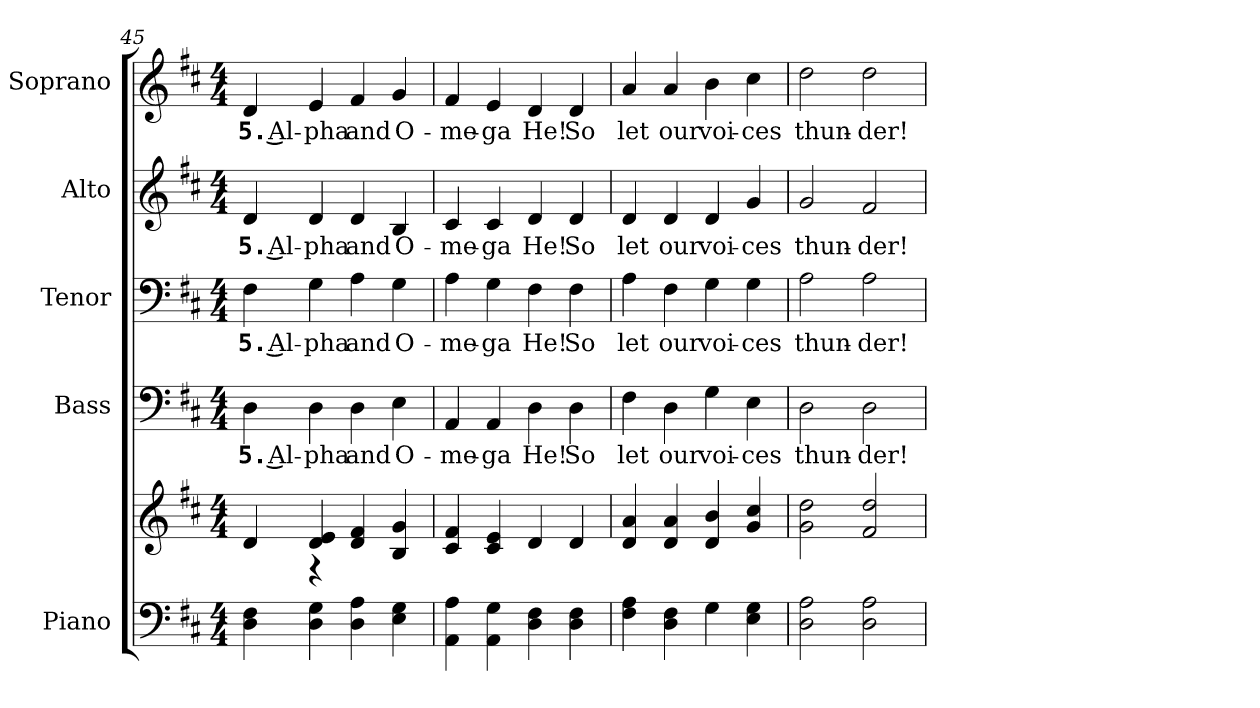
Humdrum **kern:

**kern	**kern	**kern	**text	**kern	**text	**kern	**text	**kern	**text
*part5	*part5	*part4	*part4	*part3	*part3	*part2	*part2	*part1	*part1
*staff6	*staff5	*staff4	*staff4	*staff3	*staff3	*staff2	*staff2	*staff1	*staff1
*I"Piano	*	*I"Bass	*	*I"Tenor	*	*I"Alto	*	*I"Soprano	*
*I'Pno.	*	*I'B.	*	*I'T.	*	*I'A.	*	*I'S.	*
!!LO:PB:g=z
*clefF4	*clefG2	*clefF4	*	*clefF4	*	*clefG2	*	*clefG2	*
*k[f#c#]	*k[f#c#]	*k[f#c#]	*	*k[f#c#]	*	*k[f#c#]	*	*k[f#c#]	*
*D:	*D:	*D:	*	*D:	*	*D:	*	*D:	*
*M4/4	*M4/4	*M4/4	*	*M4/4	*	*M4/4	*	*M4/4	*
=45	=45	=45	=45	=45	=45	=45	=45	=45	=45
*	*^	*	*	*	*	*	*	*	*
!	!	!	!	!LO:LY:b:color=#000000	!	!	!	!	!	!
!	!	!	!	!	!	!LO:LY:b:color=#000000	!	!	!	!
!	!	!	!	!	!	!	!	!LO:LY:b:color=#000000	!	!
!	!	!	!	!	!	!	!	!	!	!LO:LY:b:color=#000000
4Di\ 4F#i	4di/	4ryy	4Di\	5. Al-	4F#i\	5. Al-	4di/	5. Al-	4di/	5. Al-
!	!	!	!	!LO:LY:b:color=#000000	!	!	!	!	!	!
!	!	!	!	!	!	!LO:LY:b:color=#000000	!	!	!	!
!	!	!	!	!	!	!	!	!LO:LY:b:color=#000000	!	!
!	!	!	!	!	!	!	!	!	!	!LO:LY:b:color=#000000
4Di\ 4Gi	4di/ 4ei	4r	4Di\	-pha	4Gi\	-pha	4di/	-pha	4ei/	-pha
!	!	!	!	!LO:LY:b:color=#000000	!	!	!	!	!	!
!	!	!	!	!	!	!LO:LY:b:color=#000000	!	!	!	!
!	!	!	!	!	!	!	!	!LO:LY:b:color=#000000	!	!
!	!	!	!	!	!	!	!	!	!	!LO:LY:b:color=#000000
4Di\ 4Ai	4di/ 4f#i	2ryy	4Di\	and	4Ai\	and	4di/	and	4f#i/	and
!	!	!	!	!LO:LY:b:color=#000000	!	!	!	!	!	!
!	!	!	!	!	!	!LO:LY:b:color=#000000	!	!	!	!
!	!	!	!	!	!	!	!	!LO:LY:b:color=#000000	!	!
!	!	!	!	!	!	!	!	!	!	!LO:LY:b:color=#000000
4Ei\ 4Gi	4Bi/ 4gi	.	4Ei\	O-	4Gi\	O-	4Bi/	O-	4gi/	O-
*	*v	*v	*	*	*	*	*	*	*	*
=46	=46	=46	=46	=46	=46	=46	=46	=46	=46
!	!	!	!LO:LY:b:color=#000000	!	!	!	!	!	!
!	!	!	!	!	!LO:LY:b:color=#000000	!	!	!	!
!	!	!	!	!	!	!	!LO:LY:b:color=#000000	!	!
!	!	!	!	!	!	!	!	!	!LO:LY:b:color=#000000
4AAi\ 4Ai	4c#i/ 4f#i	4AAi/	-me-	4Ai\	-me-	4c#i/	-me-	4f#i/	-me-
!	!	!	!LO:LY:b:color=#000000	!	!	!	!	!	!
!	!	!	!	!	!LO:LY:b:color=#000000	!	!	!	!
!	!	!	!	!	!	!	!LO:LY:b:color=#000000	!	!
!	!	!	!	!	!	!	!	!	!LO:LY:b:color=#000000
4AAi\ 4Gi	4c#i/ 4ei	4AAi/	-ga	4Gi\	-ga	4c#i/	-ga	4ei/	-ga
!	!	!	!LO:LY:b:color=#000000	!	!	!	!	!	!
!	!	!	!	!	!LO:LY:b:color=#000000	!	!	!	!
!	!	!	!	!	!	!	!LO:LY:b:color=#000000	!	!
!	!	!	!	!	!	!	!	!	!LO:LY:b:color=#000000
4Di\ 4F#i	4di/	4Di\	He!	4F#i\	He!	4di/	He!	4di/	He!
!	!	!	!LO:LY:b:color=#000000	!	!	!	!	!	!
!	!	!	!	!	!LO:LY:b:color=#000000	!	!	!	!
!	!	!	!	!	!	!	!LO:LY:b:color=#000000	!	!
!	!	!	!	!	!	!	!	!	!LO:LY:b:color=#000000
4Di\ 4F#i	4di/	4Di\	So	4F#i\	So	4di/	So	4di/	So
!!LO:PB:g=z
=47	=47	=47	=47	=47	=47	=47	=47	=47	=47
!	!	!	!LO:LY:b:color=#000000	!	!	!	!	!	!
!	!	!	!	!	!LO:LY:b:color=#000000	!	!	!	!
!	!	!	!	!	!	!	!LO:LY:b:color=#000000	!	!
!	!	!	!	!	!	!	!	!	!LO:LY:b:color=#000000
4F#i\ 4Ai	4di/ 4ai	4F#i\	let	4Ai\	let	4di/	let	4ai/	let
!	!	!	!LO:LY:b:color=#000000	!	!	!	!	!	!
!	!	!	!	!	!LO:LY:b:color=#000000	!	!	!	!
!	!	!	!	!	!	!	!LO:LY:b:color=#000000	!	!
!	!	!	!	!	!	!	!	!	!LO:LY:b:color=#000000
4Di\ 4F#i	4di/ 4ai	4Di\	our	4F#i\	our	4di/	our	4ai/	our
!	!	!	!LO:LY:b:color=#000000	!	!	!	!	!	!
!	!	!	!	!	!LO:LY:b:color=#000000	!	!	!	!
!	!	!	!	!	!	!	!LO:LY:b:color=#000000	!	!
!	!	!	!	!	!	!	!	!	!LO:LY:b:color=#000000
4Gi\	4di/ 4bi	4Gi\	voi-	4Gi\	voi-	4di/	voi-	4bi\	voi-
!	!	!	!LO:LY:b:color=#000000	!	!	!	!	!	!
!	!	!	!	!	!LO:LY:b:color=#000000	!	!	!	!
!	!	!	!	!	!	!	!LO:LY:b:color=#000000	!	!
!	!	!	!	!	!	!	!	!	!LO:LY:b:color=#000000
4Ei\ 4Gi	4gi/ 4cc#i	4Ei\	-ces	4Gi\	-ces	4gi/	-ces	4cc#i\	-ces
=48	=48	=48	=48	=48	=48	=48	=48	=48	=48
!	!	!	!LO:LY:b:color=#000000	!	!	!	!	!	!
!	!	!	!	!	!LO:LY:b:color=#000000	!	!	!	!
!	!	!	!	!	!	!	!LO:LY:b:color=#000000	!	!
!	!	!	!	!	!	!	!	!	!LO:LY:b:color=#000000
2Di\ 2Ai	2gi\ 2ddi	2Di\	thun-	2Ai\	thun-	2gi/	thun-	2ddi\	thun-
!	!	!	!LO:LY:b:color=#000000	!	!	!	!	!	!
!	!	!	!	!	!LO:LY:b:color=#000000	!	!	!	!
!	!	!	!	!	!	!	!LO:LY:b:color=#000000	!	!
!	!	!	!	!	!	!	!	!	!LO:LY:b:color=#000000
2Di\ 2Ai	2f#i/ 2ddi	2Di\	-der!	2Ai\	-der!	2f#i/	-der!	2ddi\	-der!
=	=	=	=	=	=	=	=	=	=
*-	*-	*-	*-	*-	*-	*-	*-	*-	*-
